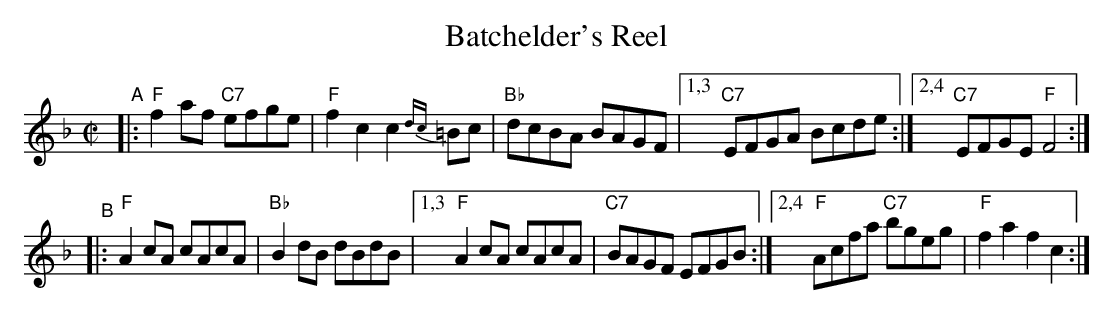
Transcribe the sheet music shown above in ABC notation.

X:1
T: Batchelder's Reel
M: C|
K: F
"^A"|: "F"f2af "C7"efge | "F"f2c2 c2{dc}=Bc | "Bb"dcBA BAGF \
 |[1,3 "C7"EFGA Bcde :|[2,4 "C7"EFGE "F"F4 :|
"^B"|: "F"A2cA cAcA | "Bb"B2dB dBdB \
 |[1,3 "F"A2cA cAcA | "C7"BAGF EFGB \
:|[2,4 "F"Acfa "C7"bgeg | "F"f2a2 f2 c2 :|
